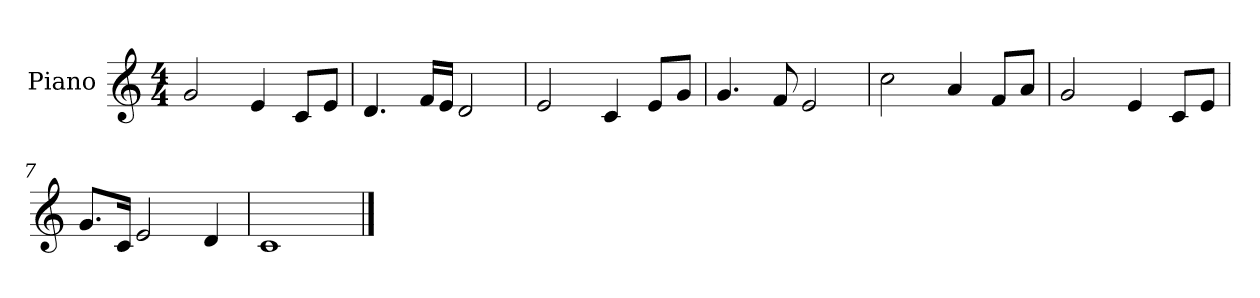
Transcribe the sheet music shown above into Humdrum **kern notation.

**kern
*part1
*staff1
*I"Piano
*I'Pno
*clefG2
*k[]
*C:
*M4/4
=1
2g/
4e/
8c/L
8e/J
=2
4.d/
16f/LL
16e/JJ
2d/
=3
2e/
4c/
8e/L
8g/J
=4
4.g/
8f/
2e/
=5
2cc\
4a/
8f/L
8a/J
=6
2g/
4e/
8c/L
8e/J
=7
8.g/L
16c/Jk
2e/
4d/
=8
1c
==
*-
